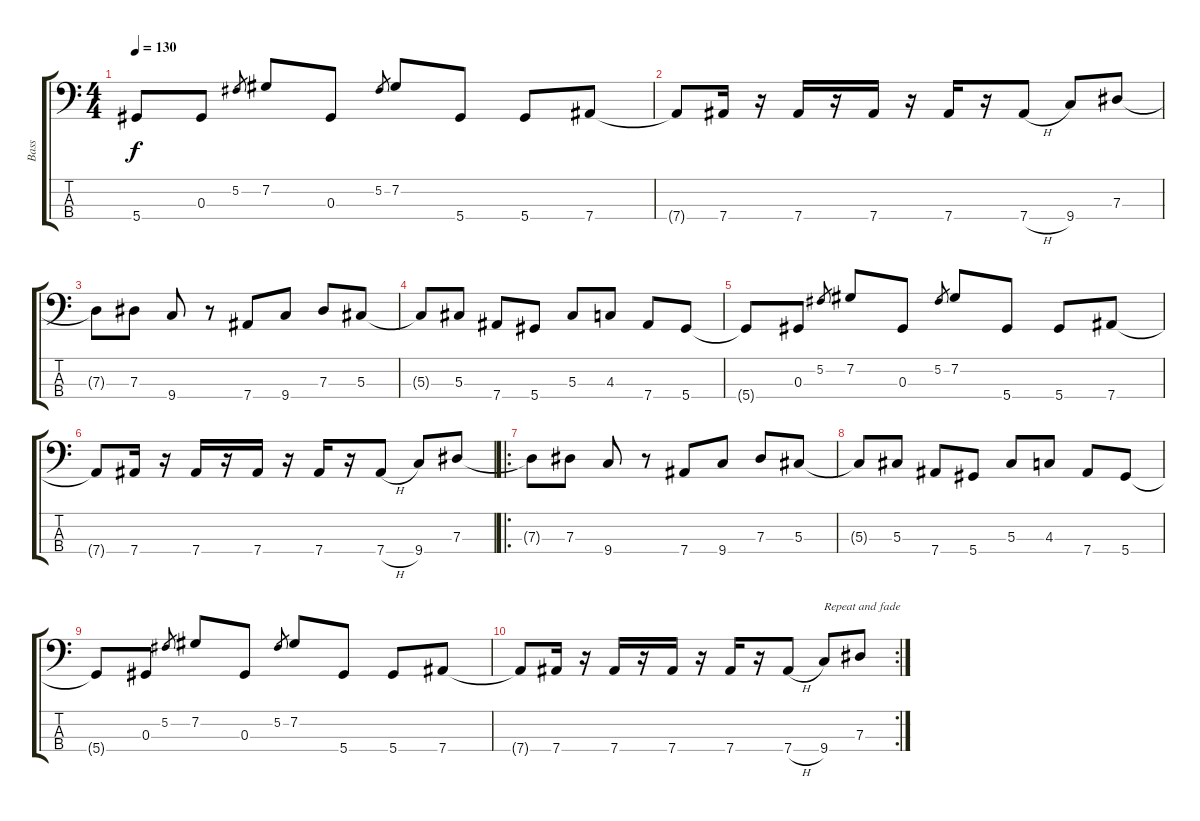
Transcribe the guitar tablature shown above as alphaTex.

\track ("Bass" "Bass") {instrument electricbasspick}
\staff {score tabs}
\tuning (Gb2 Db2 Ab1 Eb1) {hide}
\ts (4 4)
\tempo 130
\clef f4
\ks c
5.4{t}.8{dy f} 0.3.8 5.2.8{gr} 7.2.8 0.3.8 5.2.8{gr} 7.2.8 5.4.8 5.4.8 7.4.8 |
7.4{t}.8 7.4.16 r.16 7.4.16 r.16 7.4.16 r.16 7.4.16 r.16 7.4{h}.8 9.4.8 7.3.8 |
7.3{t}.8 7.3.8 9.4.8 r.8 7.4.8 9.4.8 7.3.8 5.3.8 |
5.3{t}.8 5.3.8 7.4.8 5.4.8 5.3.8 4.3.8 7.4.8 5.4.8 |
5.4{t}.8 0.3.8 5.2.8{gr} 7.2.8 0.3.8 5.2.8{gr} 7.2.8 5.4.8 5.4.8 7.4.8 |
7.4{t}.8 7.4.16 r.16 7.4.16 r.16 7.4.16 r.16 7.4.16 r.16 7.4{h}.8 9.4.8 7.3.8 |
\ro
7.3{t}.8 7.3.8 9.4.8 r.8 7.4.8 9.4.8 7.3.8 5.3.8 |
5.3{t}.8 5.3.8 7.4.8 5.4.8 5.3.8 4.3.8 7.4.8 5.4.8 |
5.4{t}.8 0.3.8 5.2.8{gr} 7.2.8 0.3.8 5.2.8{gr} 7.2.8 5.4.8 5.4.8 7.4.8 |
\rc 2
7.4{t}.8 7.4.16 r.16 7.4.16 r.16 7.4.16 r.16 7.4.16 r.16 7.4{h}.8 9.4.8{txt "Repeat and fade"} 7.3.8
